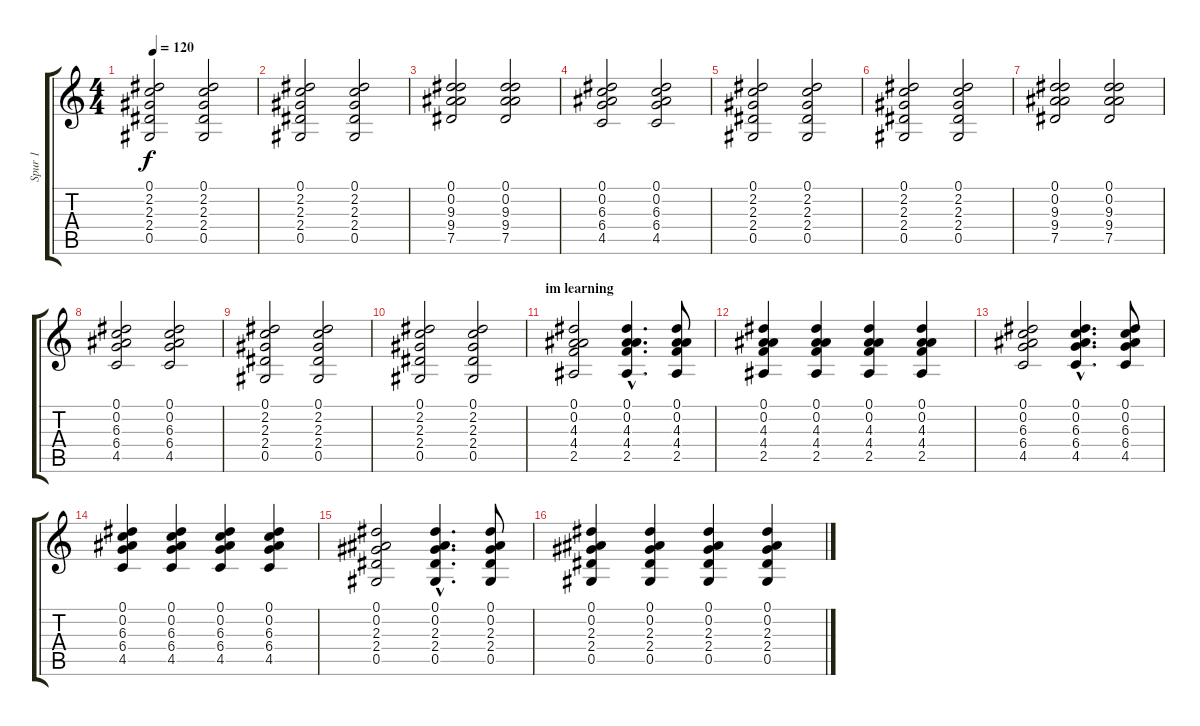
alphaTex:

\track ("Spur 1" "Spur 1") {instrument acousticguitarsteel}
\staff {score tabs}
\tuning (Eb4 Bb3 Gb3 Db3 Ab2 Eb2) {hide}
\ts (4 4)
\tempo 120
\clef g2
\ks c
(0.1 2.2 2.3 2.4 0.5).2{dy f} (0.1 2.2 2.3 2.4 0.5).2 |
(0.1 2.2 2.3 2.4 0.5).2 (0.1 2.2 2.3 2.4 0.5).2 |
(0.1 0.2 9.3 9.4 7.5).2 (0.1 0.2 9.3 9.4 7.5).2 |
(0.1 0.2 6.3 6.4 4.5).2 (0.1 0.2 6.3 6.4 4.5).2 |
(0.1 2.2 2.3 2.4 0.5).2 (0.1 2.2 2.3 2.4 0.5).2 |
(0.1 2.2 2.3 2.4 0.5).2 (0.1 2.2 2.3 2.4 0.5).2 |
(0.1 0.2 9.3 9.4 7.5).2 (0.1 0.2 9.3 9.4 7.5).2 |
(0.1 0.2 6.3 6.4 4.5).2 (0.1 0.2 6.3 6.4 4.5).2 |
(0.1 2.2 2.3 2.4 0.5).2 (0.1 2.2 2.3 2.4 0.5).2 |
(0.1 2.2 2.3 2.4 0.5).2 (0.1 2.2 2.3 2.4 0.5).2 |
\section ("" "im learning")
(0.1 0.2 4.3 4.4 2.5).2 (0.1{hac} 0.2{hac} 4.3{hac} 4.4{hac} 2.5{hac}).4{d} (0.1 0.2 4.3 4.4 2.5).8 |
(0.1 0.2 4.3 4.4 2.5).4 (0.1 0.2 4.3 4.4 2.5).4 (0.1 0.2 4.3 4.4 2.5).4 (0.1 0.2 4.3 4.4 2.5).4 |
(0.1 0.2 6.3 6.4 4.5).2 (0.1{hac} 0.2{hac} 6.3{hac} 6.4{hac} 4.5{hac}).4{d} (0.1 0.2 6.3 6.4 4.5).8 |
(0.1 0.2 6.3 6.4 4.5).4 (0.1 0.2 6.3 6.4 4.5).4 (0.1 0.2 6.3 6.4 4.5).4 (0.1 0.2 6.3 6.4 4.5).4 |
(0.1 0.2 2.3 2.4 0.5).2 (0.1{hac} 0.2{hac} 2.3{hac} 2.4{hac} 0.5{hac}).4{d} (0.1 0.2 2.3 2.4 0.5).8 |
(0.1 0.2 2.3 2.4 0.5).4 (0.1 0.2 2.3 2.4 0.5).4 (0.1 0.2 2.3 2.4 0.5).4 (0.1 0.2 2.3 2.4 0.5).4
